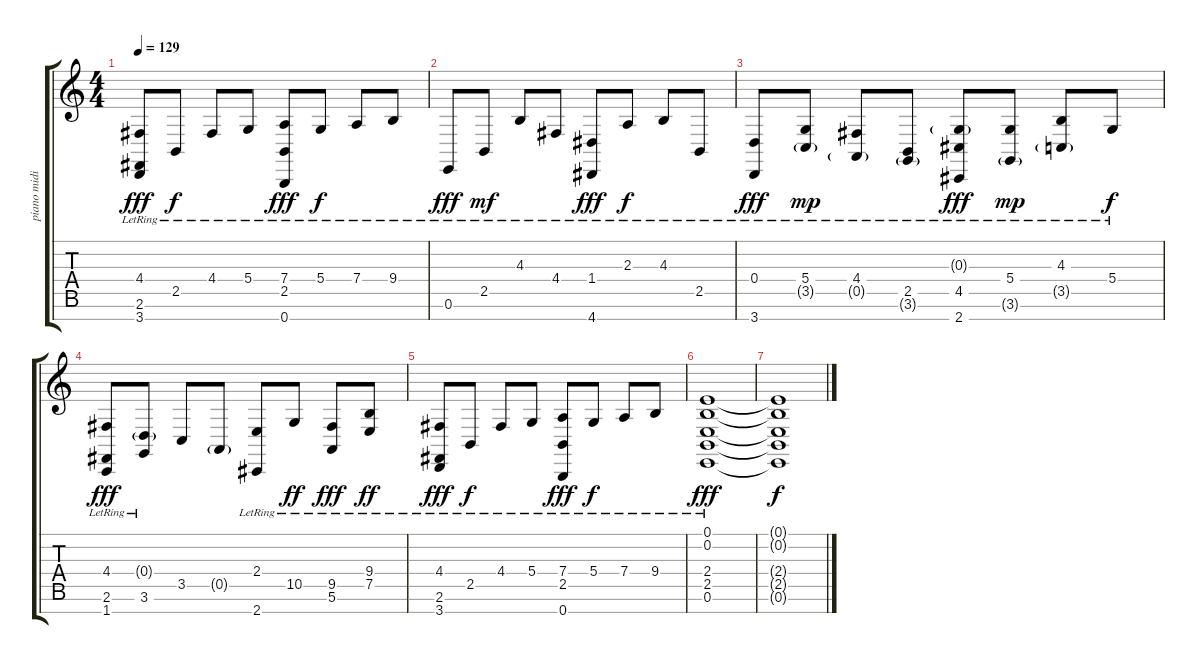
\track ("piano midi" "piano midi") {instrument acousticgrandpiano}
\staff {score tabs}
\tuning (E4 B3 G3 D3 A2 E2 B1) {hide}
\ts (4 4)
\tempo 129
\clef g2
\ks c
(4.4{lr} 2.6{lr} 3.7{lr}).8{dy fff} 2.5{lr}.8{dy f} 4.4{lr}.8 5.4{lr}.8 (7.4{lr} 2.5{lr} 0.7{lr}).8{dy fff} 5.4{lr}.8{dy f} 7.4{lr}.8 9.4{lr}.8 |
0.6{lr}.8{dy fff} 2.5{lr}.8{dy mf} 4.3{lr}.8 4.4{lr}.8 (1.4{lr} 4.7{lr}).8{dy fff} 2.3{lr}.8{dy f} 4.3{lr}.8 2.5{lr}.8 |
(0.4{lr} 3.7{lr}).8{dy fff} (5.4{lr} 3.5{g lr}).8{dy mp} (4.4{lr} 0.5{g lr}).8 (2.5 3.6{g lr}).8 (0.3{g lr} 4.5{lr} 2.7{lr}).8{dy fff} (5.4{lr} 3.6{g lr}).8{dy mp} (4.3{lr} 3.5{g lr}).8 5.4{lr}.8{dy f} |
(4.4{lr} 2.6{lr} 1.7{lr}).8{dy fff} (0.4{g} 3.6{lr}).8 3.5.8 0.5{g}.8 (2.4{lr} 2.7{lr}).8 10.5{lr}.8{dy ff} (9.5{lr} 5.6{lr}).8{dy fff} (9.4{lr} 7.5{lr}).8{dy ff} |
(4.4{lr} 2.6{lr} 3.7{lr}).8{dy fff} 2.5{lr}.8{dy f} 4.4{lr}.8 5.4{lr}.8 (7.4{lr} 2.5{lr} 0.7{lr}).8{dy fff} 5.4{lr}.8{dy f} 7.4{lr}.8 9.4{lr}.8 |
(0.1 0.2 2.4{lr} 2.5{lr} 0.6{lr}).1{dy fff} |
(0.1{t} 0.2{t} 2.4{t} 2.5{t} 0.6{t}).1{dy f}
